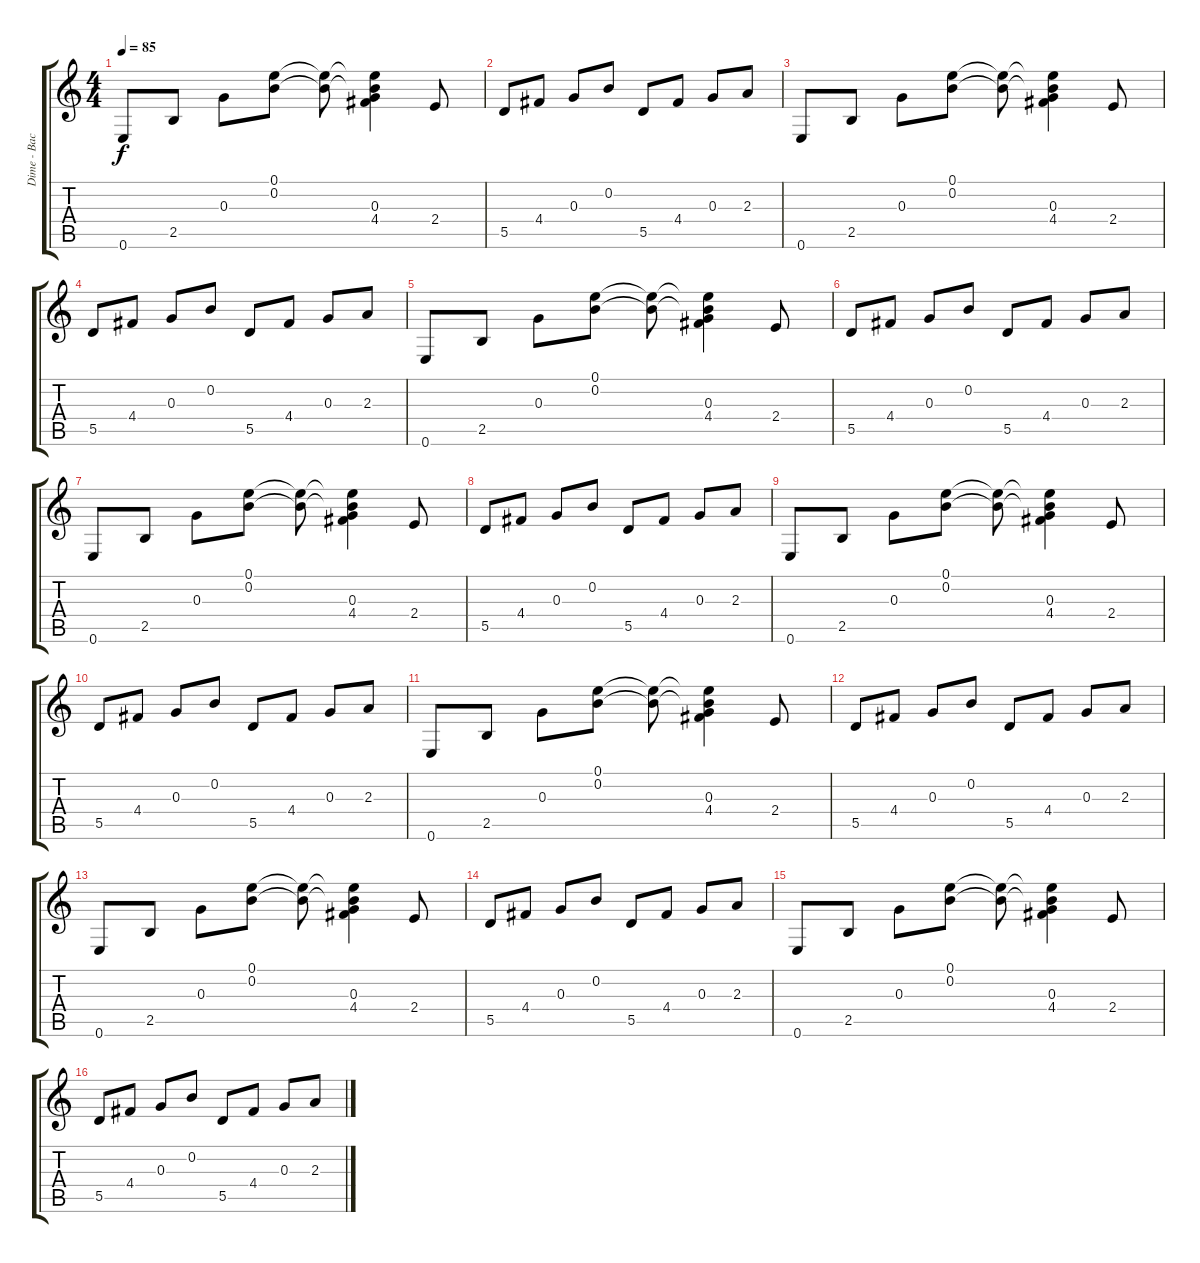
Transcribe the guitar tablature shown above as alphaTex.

\track ("Dime - Back Guitar" "Dime - Bac") {instrument electricguitarclean}
\staff {score tabs}
\tuning (E4 B3 G3 D3 A2 E2) {hide}
\ts (4 4)
\tempo 85
\clef g2
\ks c
0.6.8{dy f} 2.5.8 0.3.8 (0.1 0.2).8 (0.1{t} 0.2{t}).8 (0.1{t} 0.2{t} 0.3 4.4).4 2.4.8 |
5.5.8 4.4.8 0.3.8 0.2.8 5.5.8 4.4.8 0.3.8 2.3.8 |
0.6.8 2.5.8 0.3.8 (0.1 0.2).8 (0.1{t} 0.2{t}).8 (0.1{t} 0.2{t} 0.3 4.4).4 2.4.8 |
5.5.8 4.4.8 0.3.8 0.2.8 5.5.8 4.4.8 0.3.8 2.3.8 |
0.6.8 2.5.8 0.3.8 (0.1 0.2).8 (0.1{t} 0.2{t}).8 (0.1{t} 0.2{t} 0.3 4.4).4 2.4.8 |
5.5.8 4.4.8 0.3.8 0.2.8 5.5.8 4.4.8 0.3.8 2.3.8 |
0.6.8 2.5.8 0.3.8 (0.1 0.2).8 (0.1{t} 0.2{t}).8 (0.1{t} 0.2{t} 0.3 4.4).4 2.4.8 |
5.5.8 4.4.8 0.3.8 0.2.8 5.5.8 4.4.8 0.3.8 2.3.8 |
0.6.8 2.5.8 0.3.8 (0.1 0.2).8 (0.1{t} 0.2{t}).8 (0.1{t} 0.2{t} 0.3 4.4).4 2.4.8 |
5.5.8 4.4.8 0.3.8 0.2.8 5.5.8 4.4.8 0.3.8 2.3.8 |
0.6.8 2.5.8 0.3.8 (0.1 0.2).8 (0.1{t} 0.2{t}).8 (0.1{t} 0.2{t} 0.3 4.4).4 2.4.8 |
5.5.8 4.4.8 0.3.8 0.2.8 5.5.8 4.4.8 0.3.8 2.3.8 |
0.6.8 2.5.8 0.3.8 (0.1 0.2).8 (0.1{t} 0.2{t}).8 (0.1{t} 0.2{t} 0.3 4.4).4 2.4.8 |
5.5.8 4.4.8 0.3.8 0.2.8 5.5.8 4.4.8 0.3.8 2.3.8 |
0.6.8{volume 5} 2.5.8 0.3.8 (0.1 0.2).8 (0.1{t} 0.2{t}).8 (0.1{t} 0.2{t} 0.3 4.4).4 2.4.8 |
5.5.8 4.4.8 0.3.8 0.2.8 5.5.8 4.4.8 0.3.8 2.3.8
